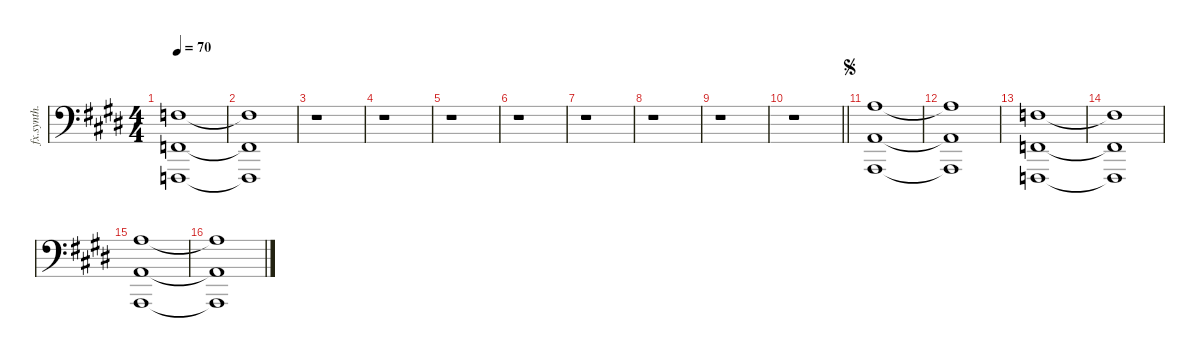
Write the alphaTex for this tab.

\defaultSystemsLayout 4
\hideDynamics
\bracketExtendMode nobrackets
\otherSystemsTrackNameOrientation horizontal
\track ("Effect 2" "fx.synth.") {defaultSystemsLayout 8 mute instrument seashore}
\staff {score}
\tuning (E4 C4 G3 C3 G2 C2)
\displaytranspose -7
\ts (4 4)
\tempo 70
\clef f4
\ks e
(0.2{acc forcenatural} 0.4{acc forcenatural} 0.6{acc forcenatural}).1{dy f beam Up} |
(0.2{t acc forcenatural} 0.4{t acc forcenatural} 0.6{t acc forcenatural}).1{beam Up} |
r.1{beam Down} |
r.1{beam Down} |
r.1{beam Down} |
r.1{beam Down} |
r.1{beam Down} |
r.1{beam Down} |
r.1{beam Down} |
\barLineRight lightlight
r.1{beam Down} |
\jump segno
(4.2{acc forcenatural} 4.4{acc forcenatural} 4.6{acc forcenatural}).1{beam Up} |
(4.2{t acc forcenatural} 4.4{t acc forcenatural} 4.6{t acc forcenatural}).1{beam Up} |
(0.2{acc forcenatural} 0.4{acc forcenatural} 0.6{acc forcenatural}).1{beam Up} |
(0.2{t acc forcenatural} 0.4{t acc forcenatural} 0.6{t acc forcenatural}).1{beam Up} |
(4.2{acc forcenatural} 4.4{acc forcenatural} 4.6{acc forcenatural}).1{beam Up} |
(4.2{t acc forcenatural} 4.4{t acc forcenatural} 4.6{t acc forcenatural}).1{beam Up}
